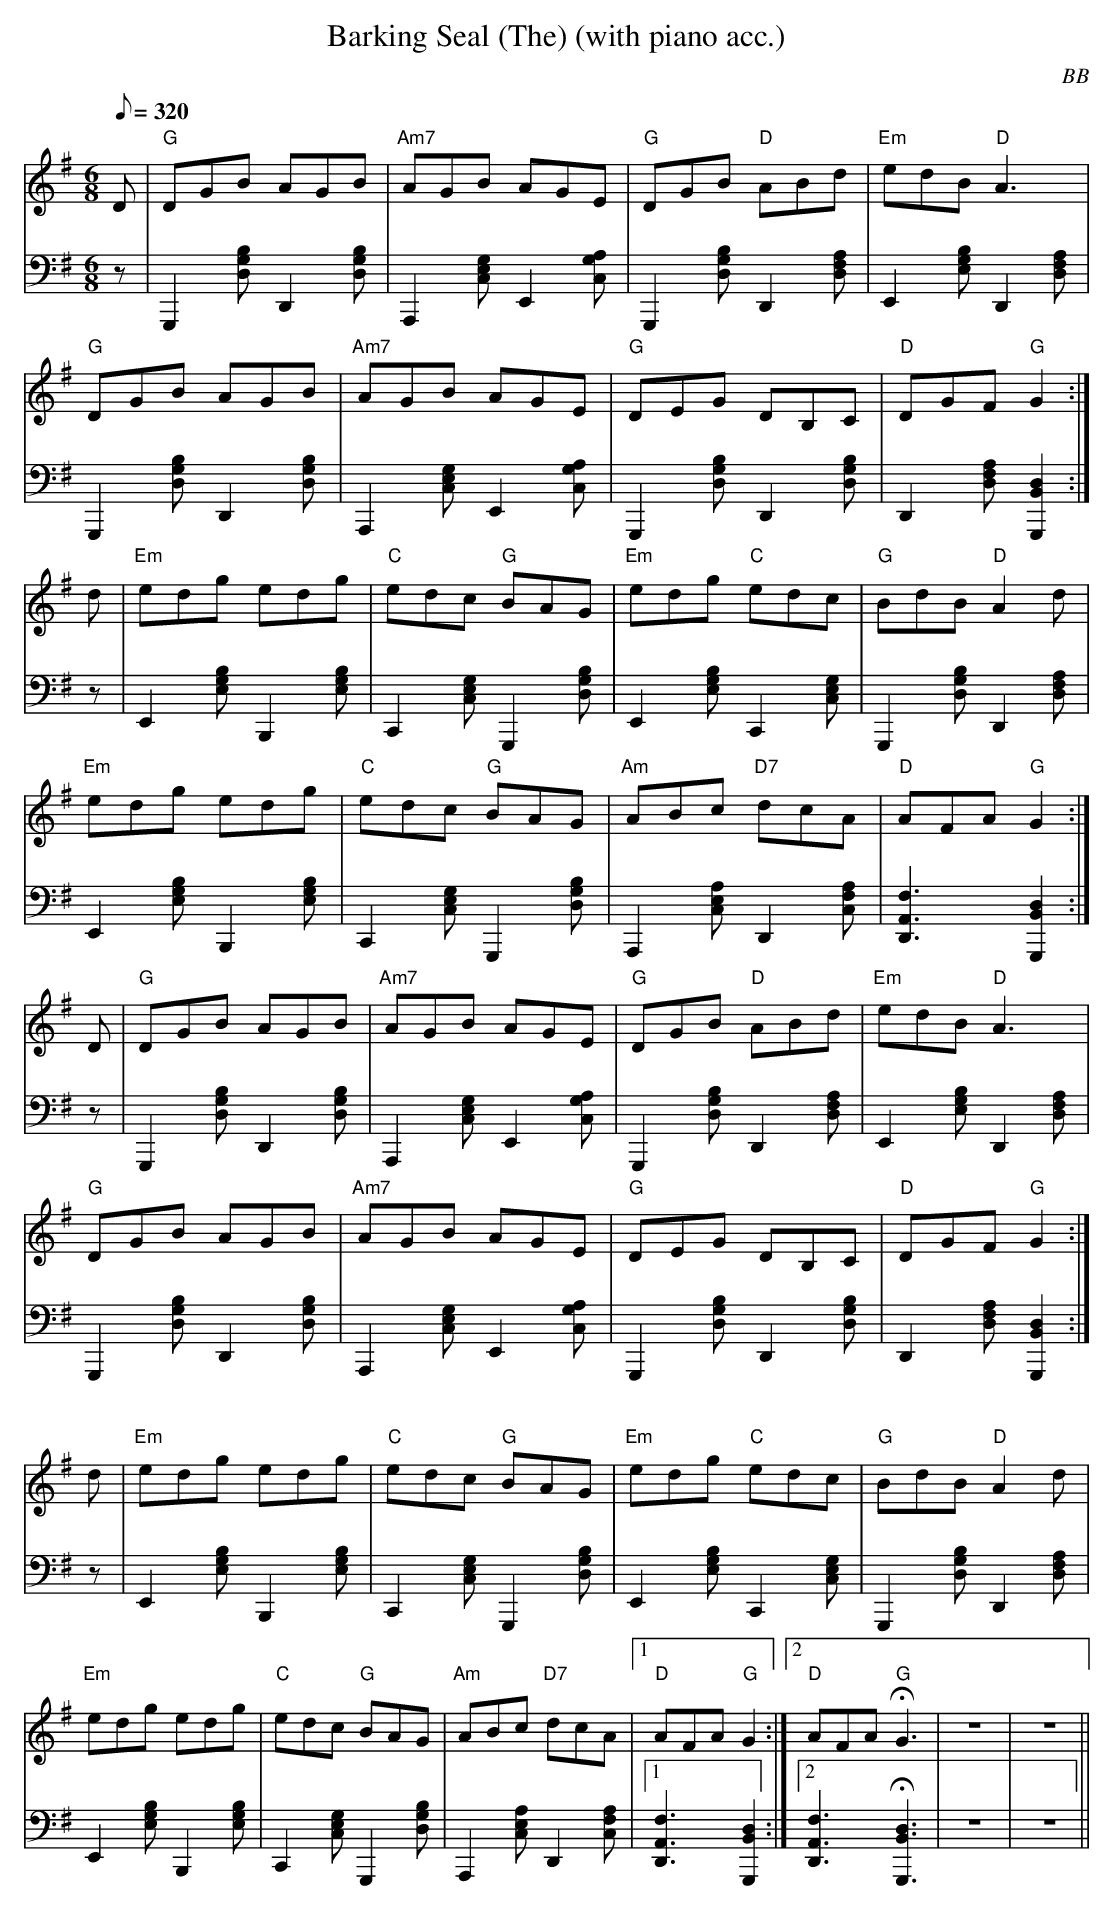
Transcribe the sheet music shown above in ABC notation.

X:1
T: Barking Seal (The) (with piano acc.)
C: BB
L: 1/8
M: 6/8
Q: 1/8=320
V: 1 program 1 110 %fiddle
V: 2 volume=70 clef=bass m=D program 1 00
K: G
[V:1] D |"G"DGB AGB | "Am7"AGB AGE | "G"DGB "D"ABd | "Em"edB "D"A3 |
[V:2] z|G,,2[GDB]D,2[GDB]|A,,2[CEG]E,2[ACG]|G,,2[GDB]D,2[AFD]|E,2[EBG]D,2[AFD]|
[V:1] "G"DGB AGB | "Am7"AGB AGE | "G"DEG DB,C | "D"DGF "G"G2 :|
[V:2] G,,2[GDB]D,2[GDB]|A,,2[CEG]E,2[ACG]|G,,2[GDB]D,2[GDB]|D,2[AFD][G,,2D2B,2]:|
[V:1] d |"Em"edg edg | "C"edc "G"BAG | "Em"edg "C"edc | "G"BdB "D"A2d |
[V:2] z| E,2[EBG]B,,2[EBG]|C,2[CGE]G,,2[GDB]|E,2[EBG]C,2[CGE]|G,,2[GDB]D,2[AFD]|
[V:1] "Em"edg edg | "C"edc "G"BAG | "Am"ABc "D7"dcA |"D"AFA "G"G2 :|
[V:2] E,2[EBG]B,,2[EBG]|C,2[CGE]G,,2[GDB]|A,,2[AEC]D,2[AFC]|[D,3A,3F3][G,,2D2B,2] :|
[V:1] D |"G"DGB AGB | "Am7"AGB AGE | "G"DGB "D"ABd | "Em"edB "D"A3 |
[V:2] z|G,,2[GDB]D,2[GDB]|A,,2[CEG]E,2[ACG]|G,,2[GDB]D,2[AFD]|E,2[EBG]D,2[AFD]|
[V:1] "G"DGB AGB | "Am7"AGB AGE | "G"DEG DB,C | "D"DGF "G"G2 :|
[V:2] G,,2[GDB]D,2[GDB]|A,,2[CEG]E,2[ACG]|G,,2[GDB]D,2[GDB]|D,2[AFD][G,,2D2B,2]:|
[V:1] d |"Em"edg edg | "C"edc "G"BAG | "Em"edg "C"edc | "G"BdB "D"A2d |
[V:2] z| E,2[EBG]B,,2[EBG]|C,2[CGE]G,,2[GDB]|E,2[EBG]C,2[CGE]|G,,2[GDB]D,2[AFD]|
[V:1] "Em"edg edg | "C"edc "G"BAG | "Am"ABc "D7"dcA |1 "D"AFA "G"G2 :|2\
"D"AFA "G"HG3|z6|z6||
[V:2] E,2[EBG]B,,2[EBG]|C,2[CGE]G,,2[GDB]|A,,2[AEC]D,2[AFC]|1\
[D,3A,3F3][G,,2D2B,2]:|2 [D,3A,3F3]H[G,,3D3B,3]|z6|z6||
